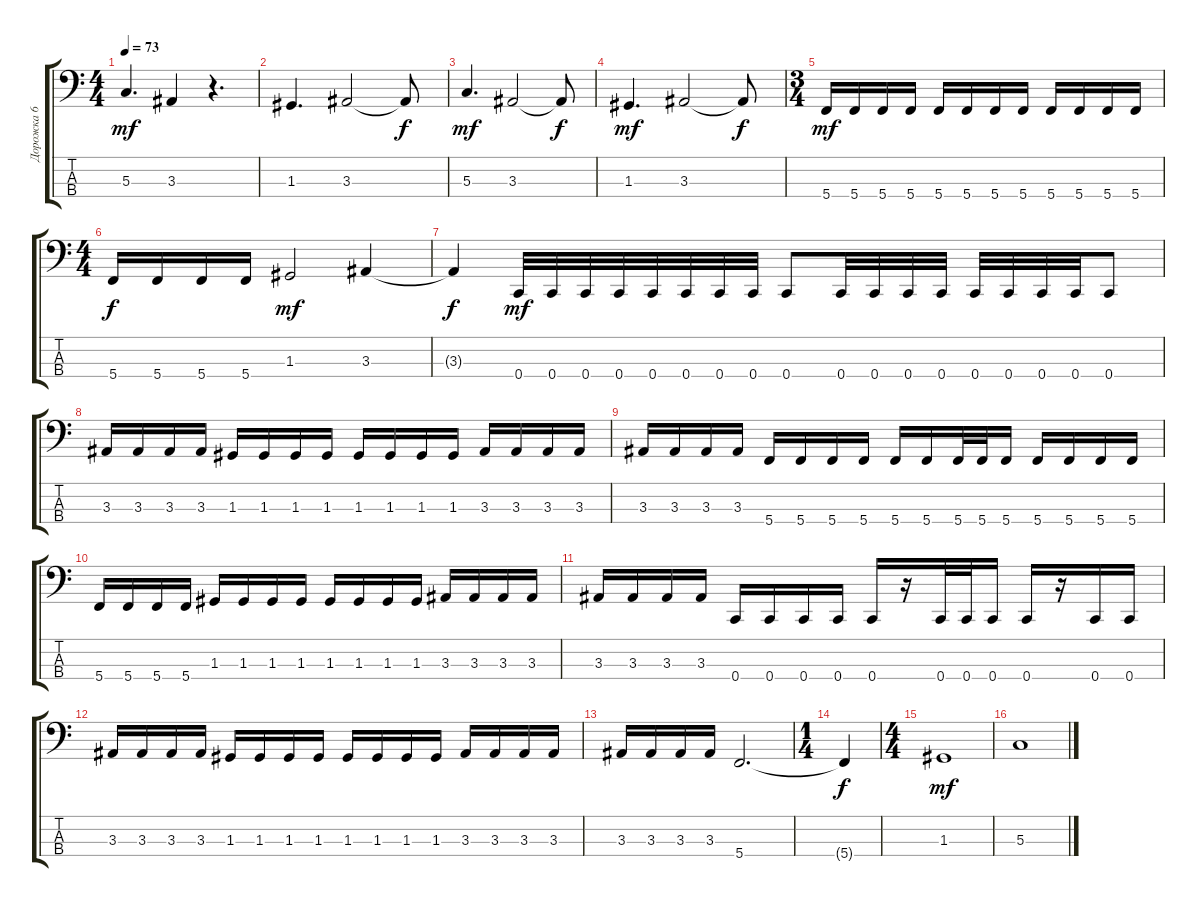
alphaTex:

\track ("Дорожка 6" "Дорожка 6") {instrument electricbassfinger}
\staff {score tabs}
\tuning (F2 C2 G1 C1) {hide}
\ts (4 4)
\tempo 73
\clef f4
\ks c
5.3.4{d dy mf} 3.3.4 r.4{d} |
1.3.4{d} 3.3.2 3.3{t}.8{dy f} |
5.3.4{d dy mf} 3.3.2 3.3{t}.8{dy f} |
1.3.4{d dy mf} 3.3.2 3.3{t}.8{dy f} |
\ts (3 4)
5.4.16{dy mf} 5.4.16 5.4.16 5.4.16 5.4.16 5.4.16 5.4.16 5.4.16 5.4.16 5.4.16 5.4.16 5.4.16 |
\ts (4 4)
5.4.16{dy f} 5.4.16 5.4.16 5.4.16 1.3.2{dy mf} 3.3.4 |
3.3{t}.4{dy f} 0.4.32{dy mf} 0.4.32 0.4.32 0.4.32 0.4.32 0.4.32 0.4.32 0.4.32 0.4.8 0.4.32 0.4.32 0.4.32 0.4.32 0.4.32 0.4.32 0.4.32 0.4.32 0.4.8 |
3.3.16 3.3.16 3.3.16 3.3.16 1.3.16 1.3.16 1.3.16 1.3.16 1.3.16 1.3.16 1.3.16 1.3.16 3.3.16 3.3.16 3.3.16 3.3.16 |
3.3.16 3.3.16 3.3.16 3.3.16 5.4.16 5.4.16 5.4.16 5.4.16 5.4.16 5.4.16 5.4.32 5.4.32 5.4.16 5.4.16 5.4.16 5.4.16 5.4.16 |
5.4.16 5.4.16 5.4.16 5.4.16 1.3.16 1.3.16 1.3.16 1.3.16 1.3.16 1.3.16 1.3.16 1.3.16 3.3.16 3.3.16 3.3.16 3.3.16 |
3.3.16 3.3.16 3.3.16 3.3.16 0.4.16 0.4.16 0.4.16 0.4.16 0.4.16 r.16 0.4.32 0.4.32 0.4.16 0.4.16 r.16 0.4.16 0.4.16 |
3.3.16 3.3.16 3.3.16 3.3.16 1.3.16 1.3.16 1.3.16 1.3.16 1.3.16 1.3.16 1.3.16 1.3.16 3.3.16 3.3.16 3.3.16 3.3.16 |
3.3.16 3.3.16 3.3.16 3.3.16 5.4.2{d} |
\ts (1 4)
5.4{t}.4{dy f} |
\ts (4 4)
1.3.1{dy mf} |
5.3.1
